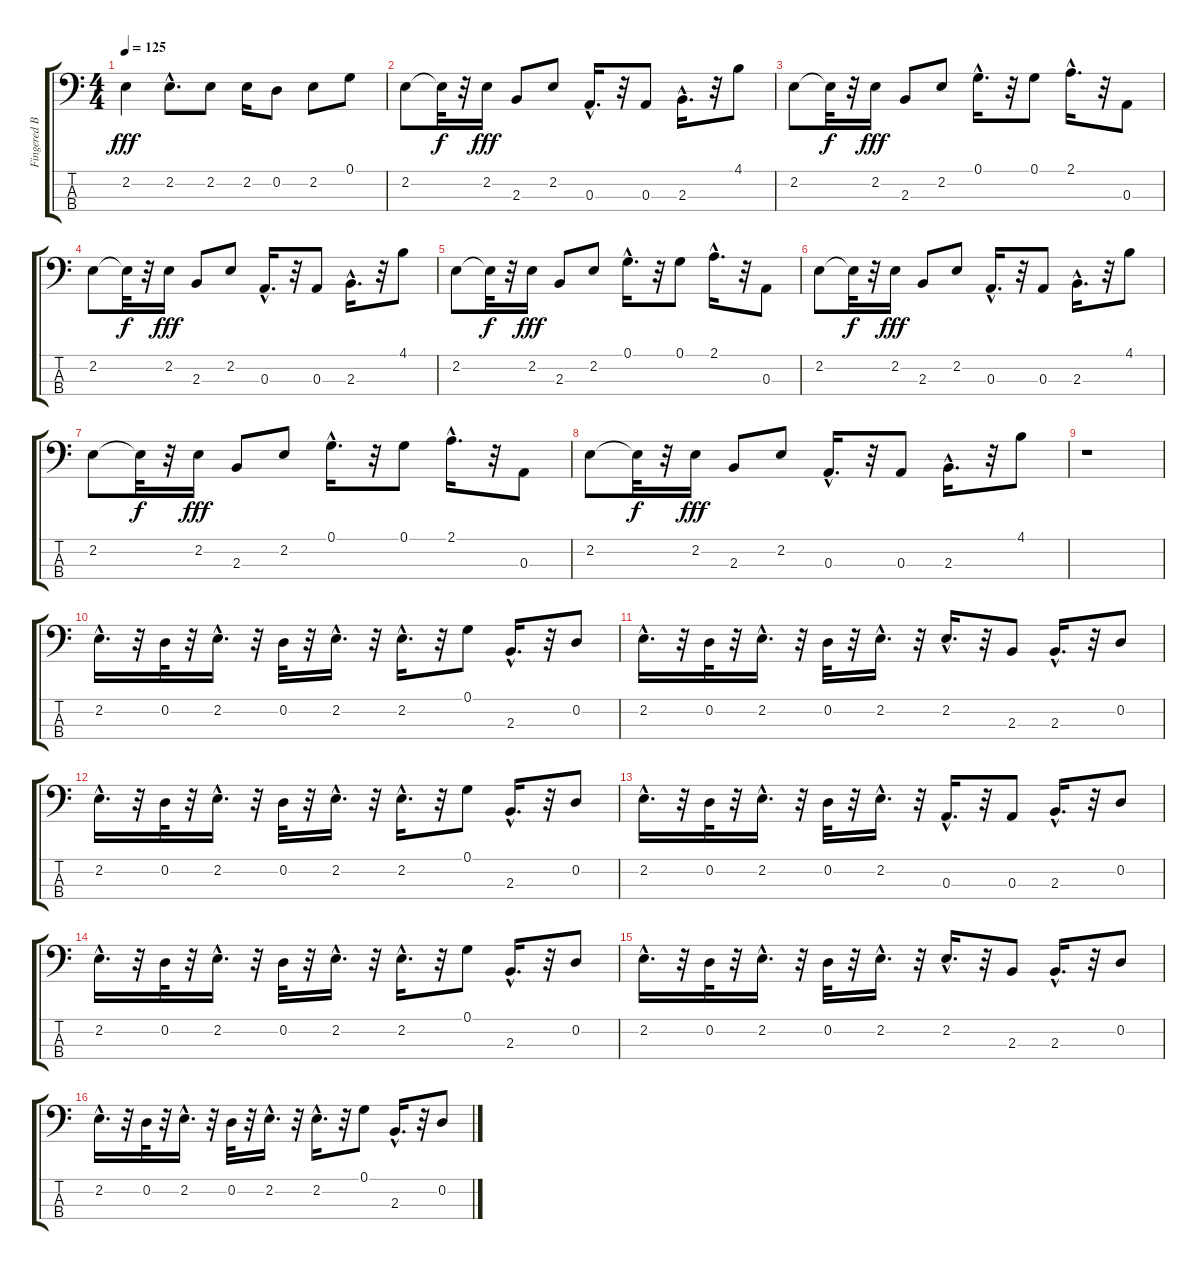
\track ("Fingered Bass" "Fingered B") {instrument electricbassfinger}
\staff {score tabs}
\tuning (G2 D2 A1 E1) {hide}
\ts (4 4)
\tempo 125
\clef f4
\ks c
2.2.4{dy fff} 2.2{hac}.8{d} 2.2.8 2.2.16 0.2.8 2.2.8 0.1.8 |
2.2.8 2.2{t}.32{dy f} r.32 2.2.16{dy fff} 2.3.8 2.2.8 0.3{hac}.16{d} r.32 0.3.8 2.3{hac}.16{d} r.32 4.1.8 |
2.2.8 2.2{t}.32{dy f} r.32 2.2.16{dy fff} 2.3.8 2.2.8 0.1{hac}.16{d} r.32 0.1.8 2.1{hac}.16{d} r.32 0.3.8 |
2.2.8 2.2{t}.32{dy f} r.32 2.2.16{dy fff} 2.3.8 2.2.8 0.3{hac}.16{d} r.32 0.3.8 2.3{hac}.16{d} r.32 4.1.8 |
2.2.8 2.2{t}.32{dy f} r.32 2.2.16{dy fff} 2.3.8 2.2.8 0.1{hac}.16{d} r.32 0.1.8 2.1{hac}.16{d} r.32 0.3.8 |
2.2.8 2.2{t}.32{dy f} r.32 2.2.16{dy fff} 2.3.8 2.2.8 0.3{hac}.16{d} r.32 0.3.8 2.3{hac}.16{d} r.32 4.1.8 |
2.2.8 2.2{t}.32{dy f} r.32 2.2.16{dy fff} 2.3.8 2.2.8 0.1{hac}.16{d} r.32 0.1.8 2.1{hac}.16{d} r.32 0.3.8 |
2.2.8 2.2{t}.32{dy f} r.32 2.2.16{dy fff} 2.3.8 2.2.8 0.3{hac}.16{d} r.32 0.3.8 2.3{hac}.16{d} r.32 4.1.8 |
r.1 |
2.2{hac}.16{d} r.32 0.2.32 r.32 2.2{hac}.16{d} r.32 0.2.32 r.32 2.2{hac}.16{d} r.32 2.2{hac}.16{d} r.32 0.1.8 2.3{hac}.16{d} r.32 0.2.8 |
2.2{hac}.16{d} r.32 0.2.32 r.32 2.2{hac}.16{d} r.32 0.2.32 r.32 2.2{hac}.16{d} r.32 2.2{hac}.16{d} r.32 2.3.8 2.3{hac}.16{d} r.32 0.2.8 |
2.2{hac}.16{d} r.32 0.2.32 r.32 2.2{hac}.16{d} r.32 0.2.32 r.32 2.2{hac}.16{d} r.32 2.2{hac}.16{d} r.32 0.1.8 2.3{hac}.16{d} r.32 0.2.8 |
2.2{hac}.16{d} r.32 0.2.32 r.32 2.2{hac}.16{d} r.32 0.2.32 r.32 2.2{hac}.16{d} r.32 0.3{hac}.16{d} r.32 0.3.8 2.3{hac}.16{d} r.32 0.2.8 |
2.2{hac}.16{d} r.32 0.2.32 r.32 2.2{hac}.16{d} r.32 0.2.32 r.32 2.2{hac}.16{d} r.32 2.2{hac}.16{d} r.32 0.1.8 2.3{hac}.16{d} r.32 0.2.8 |
2.2{hac}.16{d} r.32 0.2.32 r.32 2.2{hac}.16{d} r.32 0.2.32 r.32 2.2{hac}.16{d} r.32 2.2{hac}.16{d} r.32 2.3.8 2.3{hac}.16{d} r.32 0.2.8 |
2.2{hac}.16{d} r.32 0.2.32 r.32 2.2{hac}.16{d} r.32 0.2.32 r.32 2.2{hac}.16{d} r.32 2.2{hac}.16{d} r.32 0.1.8 2.3{hac}.16{d} r.32 0.2.8
